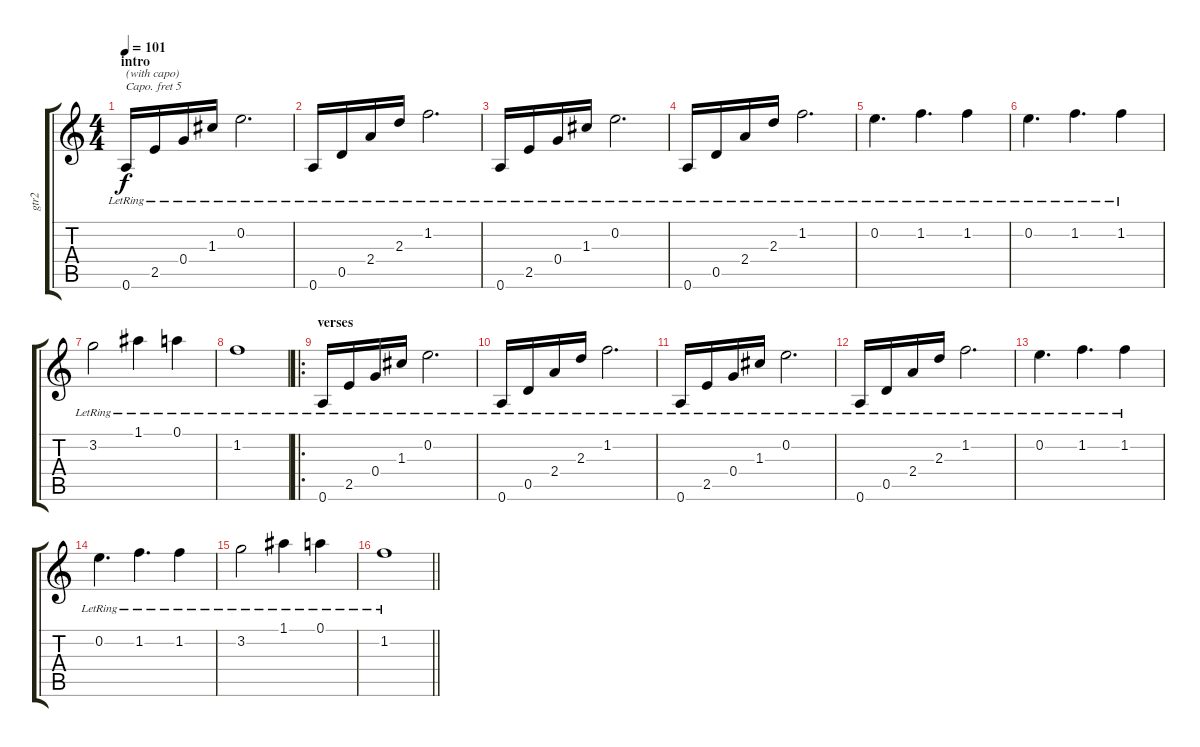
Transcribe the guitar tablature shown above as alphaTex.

\track ("gtr2" "gtr2") {solo instrument acousticguitarsteel}
\staff {score tabs}
\capo 5
\tuning (E4 B3 G3 D3 A2 E2) {hide}
\ts (4 4)
\section ("" "intro")
\tempo 101
\clef g2
\ks c
0.6{lr}.16{txt "(with capo)" dy f instrument acousticguitarsteel} 2.5{lr}.16 0.4{lr}.16 1.3{lr}.16 0.2{lr}.2{d} |
0.6{lr}.16 0.5{lr}.16 2.4{lr}.16 2.3{lr}.16 1.2{lr}.2{d} |
0.6{lr}.16 2.5{lr}.16 0.4{lr}.16 1.3{lr}.16 0.2{lr}.2{d} |
0.6{lr}.16 0.5{lr}.16 2.4{lr}.16 2.3{lr}.16 1.2{lr}.2{d} |
0.2{lr}.4{d} 1.2{lr}.4{d} 1.2{lr}.4 |
0.2{lr}.4{d} 1.2{lr}.4{d} 1.2{lr}.4 |
3.2{lr}.2 1.1{lr}.4 0.1{lr}.4 |
1.2{lr}.1 |
\ro
\section ("" "verses")
0.6{lr}.16 2.5{lr}.16 0.4{lr}.16 1.3{lr}.16 0.2{lr}.2{d} |
0.6{lr}.16 0.5{lr}.16 2.4{lr}.16 2.3{lr}.16 1.2{lr}.2{d} |
0.6{lr}.16 2.5{lr}.16 0.4{lr}.16 1.3{lr}.16 0.2{lr}.2{d} |
0.6{lr}.16 0.5{lr}.16 2.4{lr}.16 2.3{lr}.16 1.2{lr}.2{d} |
0.2{lr}.4{d} 1.2{lr}.4{d} 1.2{lr}.4 |
0.2{lr}.4{d} 1.2{lr}.4{d} 1.2{lr}.4 |
3.2{lr}.2 1.1{lr}.4 0.1{lr}.4 |
\barLineRight lightlight
1.2{lr}.1
